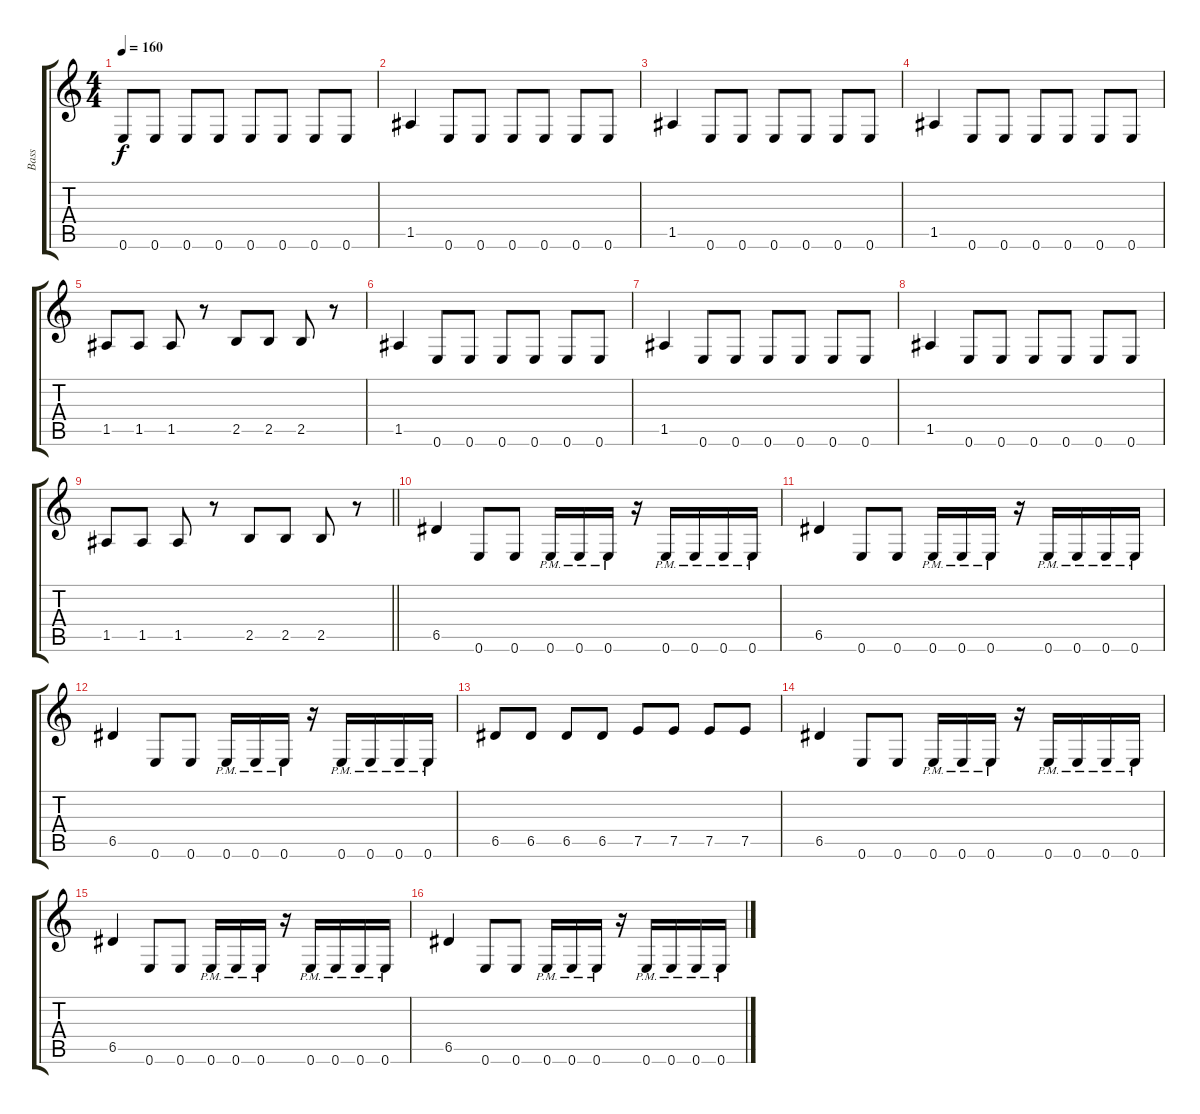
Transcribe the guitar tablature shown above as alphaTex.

\track ("Bass" "Bass") {instrument electricbasspick}
\staff {score tabs}
\tuning (E4 B3 G3 D3 A2 E2) {hide}
\ts (4 4)
\tempo 160
\clef g2
\ks c
0.6.8{dy f} 0.6.8 0.6.8 0.6.8 0.6.8 0.6.8 0.6.8 0.6.8 |
1.5.4 0.6.8 0.6.8 0.6.8 0.6.8 0.6.8 0.6.8 |
1.5.4 0.6.8 0.6.8 0.6.8 0.6.8 0.6.8 0.6.8 |
1.5.4 0.6.8 0.6.8 0.6.8 0.6.8 0.6.8 0.6.8 |
1.5.8 1.5.8 1.5.8 r.8 2.5.8 2.5.8 2.5.8 r.8 |
1.5.4 0.6.8 0.6.8 0.6.8 0.6.8 0.6.8 0.6.8 |
1.5.4 0.6.8 0.6.8 0.6.8 0.6.8 0.6.8 0.6.8 |
1.5.4 0.6.8 0.6.8 0.6.8 0.6.8 0.6.8 0.6.8 |
\barLineRight lightlight
1.5.8 1.5.8 1.5.8 r.8 2.5.8 2.5.8 2.5.8 r.8 |
6.5.4 0.6.8 0.6.8 0.6{pm}.16 0.6{pm}.16 0.6{pm}.16 r.16 0.6{pm}.16 0.6{pm}.16 0.6{pm}.16 0.6{pm}.16 |
6.5.4 0.6.8 0.6.8 0.6{pm}.16 0.6{pm}.16 0.6{pm}.16 r.16 0.6{pm}.16 0.6{pm}.16 0.6{pm}.16 0.6{pm}.16 |
6.5.4 0.6.8 0.6.8 0.6{pm}.16 0.6{pm}.16 0.6{pm}.16 r.16 0.6{pm}.16 0.6{pm}.16 0.6{pm}.16 0.6{pm}.16 |
6.5.8 6.5.8 6.5.8 6.5.8 7.5.8 7.5.8 7.5.8 7.5.8 |
6.5.4 0.6.8 0.6.8 0.6{pm}.16 0.6{pm}.16 0.6{pm}.16 r.16 0.6{pm}.16 0.6{pm}.16 0.6{pm}.16 0.6{pm}.16 |
6.5.4 0.6.8 0.6.8 0.6{pm}.16 0.6{pm}.16 0.6{pm}.16 r.16 0.6{pm}.16 0.6{pm}.16 0.6{pm}.16 0.6{pm}.16 |
6.5.4 0.6.8 0.6.8 0.6{pm}.16 0.6{pm}.16 0.6{pm}.16 r.16 0.6{pm}.16 0.6{pm}.16 0.6{pm}.16 0.6{pm}.16
